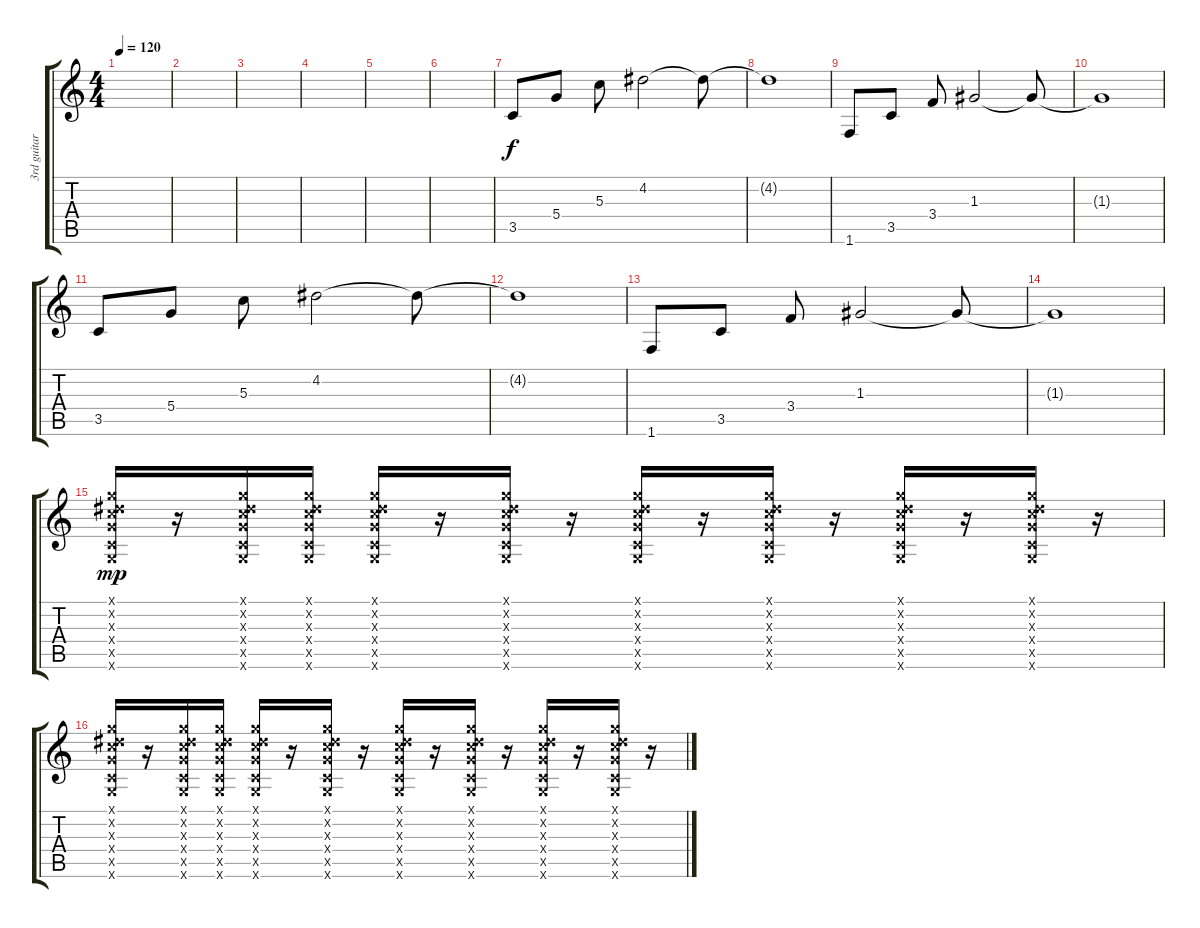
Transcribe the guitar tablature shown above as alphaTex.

\track ("3rd guitar" "3rd guitar") {instrument acousticguitarsteel}
\staff {score tabs}
\tuning (E4 B3 G3 D3 A2 E2) {hide}
\ts (4 4)
\tempo 120
\clef g2
\ks c
|
|
|
|
|
|
3.5.8 5.4.8 5.3.8 4.2.2 4.2{t}.8 |
4.2{t}.1 |
1.6.8 3.5.8 3.4.8 1.3.2 1.3{t}.8 |
1.3{t}.1 |
3.5.8 5.4.8 5.3.8 4.2.2 4.2{t}.8 |
4.2{t}.1 |
1.6.8 3.5.8 3.4.8 1.3.2 1.3{t}.8 |
1.3{t}.1 |
(3.1{x} 4.2{x} 5.3{x} 5.4{x} 3.5{x} 3.6{x}).16{dy mp} r.16 (3.1{x} 4.2{x} 5.3{x} 5.4{x} 3.5{x} 3.6{x}).16 (3.1{x} 4.2{x} 5.3{x} 5.4{x} 3.5{x} 3.6{x}).16 (3.1{x} 4.2{x} 5.3{x} 5.4{x} 3.5{x} 3.6{x}).16 r.16 (3.1{x} 4.2{x} 5.3{x} 5.4{x} 3.5{x} 3.6{x}).16 r.16 (3.1{x} 4.2{x} 5.3{x} 5.4{x} 3.5{x} 3.6{x}).16 r.16 (3.1{x} 4.2{x} 5.3{x} 5.4{x} 3.5{x} 3.6{x}).16 r.16 (3.1{x} 4.2{x} 5.3{x} 5.4{x} 3.5{x} 3.6{x}).16 r.16 (3.1{x} 4.2{x} 5.3{x} 5.4{x} 3.5{x} 3.6{x}).16 r.16 |
(3.1{x} 4.2{x} 5.3{x} 5.4{x} 3.5{x} 3.6{x}).16 r.16 (3.1{x} 4.2{x} 5.3{x} 5.4{x} 3.5{x} 3.6{x}).16 (3.1{x} 4.2{x} 5.3{x} 5.4{x} 3.5{x} 3.6{x}).16 (3.1{x} 4.2{x} 5.3{x} 5.4{x} 3.5{x} 3.6{x}).16 r.16 (3.1{x} 4.2{x} 5.3{x} 5.4{x} 3.5{x} 3.6{x}).16 r.16 (3.1{x} 4.2{x} 5.3{x} 5.4{x} 3.5{x} 3.6{x}).16 r.16 (3.1{x} 4.2{x} 5.3{x} 5.4{x} 3.5{x} 3.6{x}).16 r.16 (3.1{x} 4.2{x} 5.3{x} 5.4{x} 3.5{x} 3.6{x}).16 r.16 (3.1{x} 4.2{x} 5.3{x} 5.4{x} 3.5{x} 3.6{x}).16 r.16
